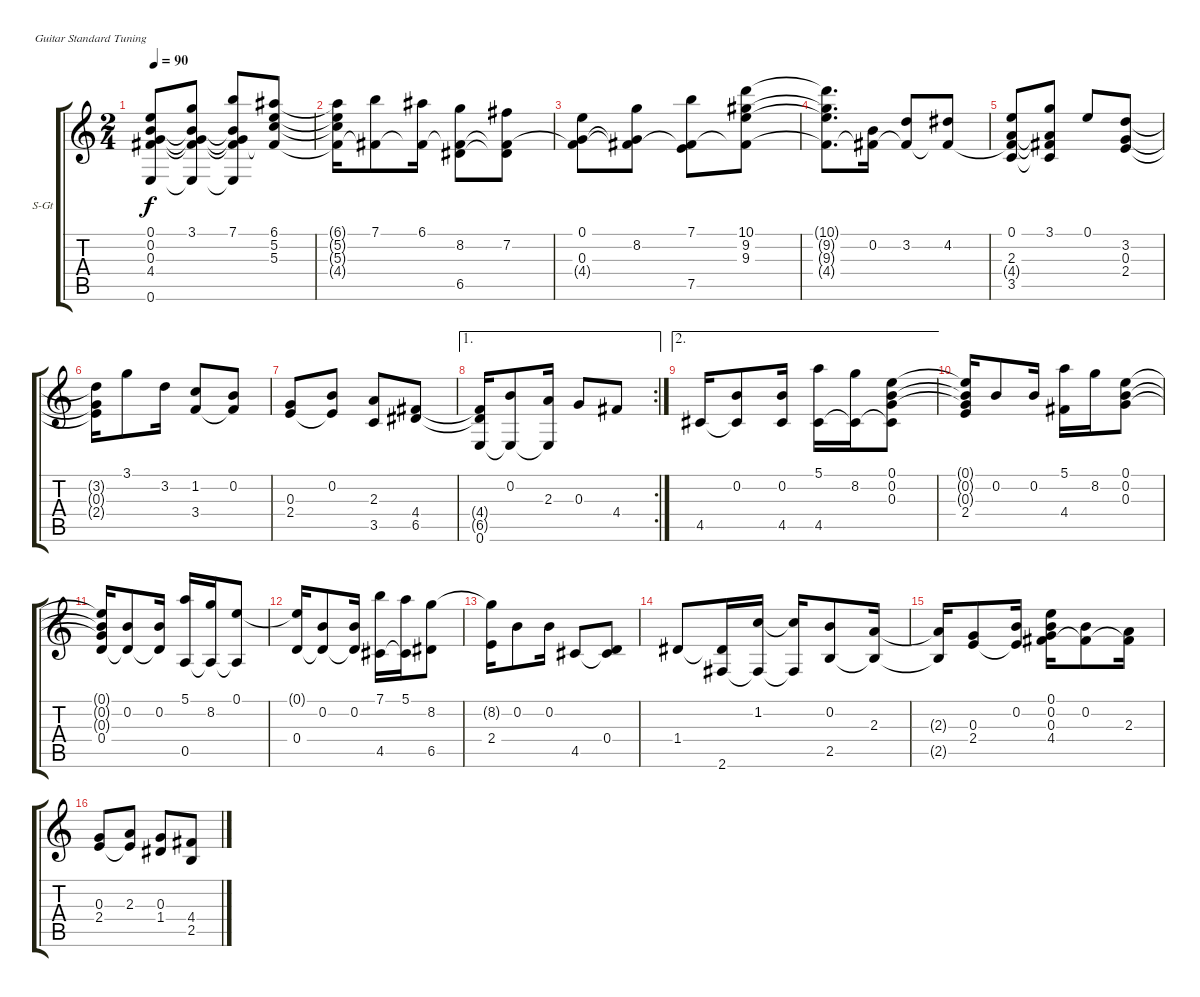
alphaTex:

\bracketExtendMode groupsimilarinstruments
\firstSystemTrackNameOrientation horizontal
\otherSystemsTrackNameOrientation horizontal
\track ("Piste 1" "S-Gt") {instrument acousticguitarsteel}
\staff {score tabs}
\tuning (E4 B3 G3 D3 A2 E2)
\ts (2 4)
\tempo 90
\clef g2
\ks c
(0.1 0.2 0.3 0.6 4.4{t}).8{dy f} (3.1 0.2{t} 0.3{t} 0.6{t} 4.4{t}).8 (7.1 0.2{t} 0.3{t} 0.6{t} 4.4{t}).8 (6.1 5.2 5.3 4.4{t}).8 |
(6.1{t} 5.2{t} 5.3{t} 4.4{t}).16 (7.1 4.4{t}).8 (6.1 4.4{t}).16 (8.2 6.5 4.4{t}).8 (7.2 6.5{t} 4.4{t}).8 |
(0.1 0.3 4.4{t}).8 (8.2 0.3{t} 4.4{t}).8 (7.1 7.5 4.4{t}).8 (10.1 9.2 9.3 4.4{t}).8 |
(10.1{t} 9.2{t} 9.3{t} 4.4{t}).8{d} (0.2 4.4{t}).16 (3.2 4.4{t}).8 (4.2 4.4{t}).8 |
(0.1 2.3 3.5 4.4{t}).8 (3.1 2.3{t} 4.4{t} 3.5{t}).8 0.1.8 (3.2 0.3 2.4).8 |
(3.2{t} 0.3{t} 2.4{t}).16 3.1.8 3.2.16 (1.2 3.4).8 (0.2 3.4{t}).8 |
(0.3 2.4).8 (0.2 2.4{t}).8 (2.3 3.5).8 (4.4 6.5).8 |
\ae 1
\rc 2
(4.4{t} 6.5{t} 0.6).16 (0.2 0.6{t}).8 (2.3 0.6{t}).16 0.3.8 4.4.8 |
\ae 2
4.5.16 (0.2 4.5{t}).8 (0.2 4.5).16 (5.1 4.5).16 (8.2 4.5{t}).16 (0.1 0.2 0.3 4.5{t}).8 |
(0.1{t} 0.2{t} 0.3{t} 2.4).16 0.2.8 0.2.16 (5.1 4.4).16 8.2.16 (0.1 0.2 0.3).8 |
(0.1{t} 0.2{t} 0.3{t} 0.4).16 (0.2 0.4{t}).8 (0.2 0.4{t}).16 (5.1 0.5).16 (8.2 0.5{t}).16 (0.1 0.5{t}).8 |
(0.1{t} 0.4).16 (0.2 0.4{t}).8 (0.2 0.4{t}).16 (7.1 4.5).16 (5.1 4.5{t}).16 (8.2 6.5).8 |
(8.2{t} 2.4).16 0.2.8 0.2.16 4.5.8 (0.4 4.5{t}).8 |
1.4.8 (1.4{t} 2.6).16 (1.2 2.6{t}).16 (1.2{t} 2.6{t}).16 (0.2 2.5).8 (2.3 2.5{t}).16 |
(2.3{t} 2.5{t}).16 (0.3 2.4).8 (0.2 2.4{t}).16 (0.1 0.2 0.3 4.4).16 (0.2 4.4{t}).8 (2.3 4.4{t}).16 |
(0.3 2.4).8 (2.3 2.4{t}).8 (0.3 1.4).8 (4.4 2.5).8
